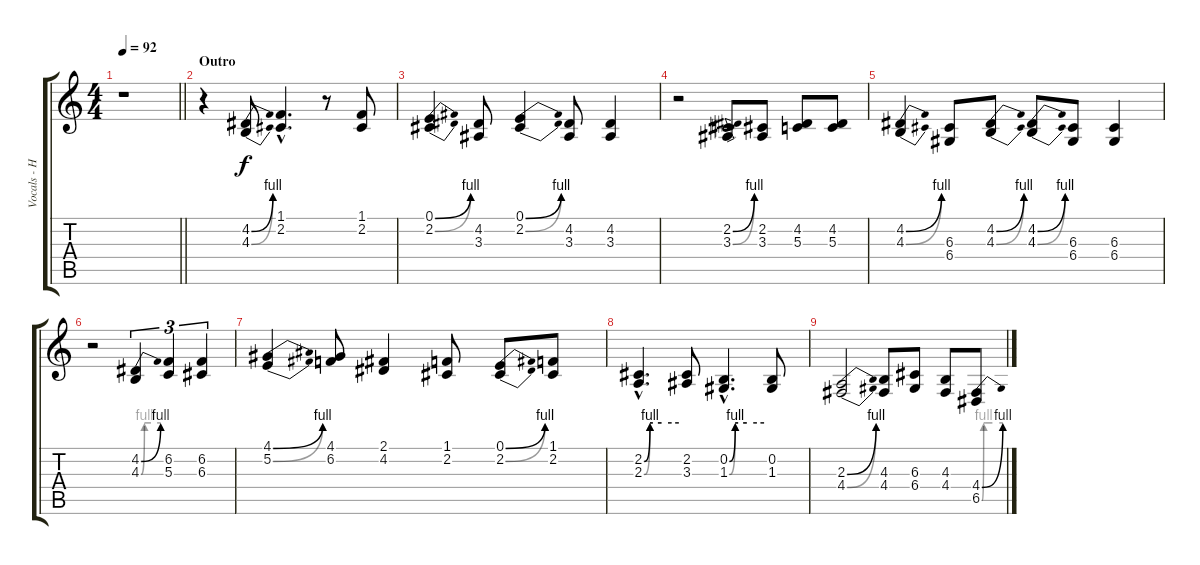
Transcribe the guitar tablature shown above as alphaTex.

\track ("Vocals - Hatfield + Medley" "Vocals - H") {instrument altosax}
\staff {score tabs}
\tuning (E4 B3 G3 D3 A2 E2) {hide}
\ts (4 4)
\tempo 92
\clef g2
\barLineRight lightlight
\ks c
r.1{dy f} |
\section ("" "Outro")
r.4 (4.2{be (bend 0 0 60 4)} 4.3{be (bend 0 0 60 4)}).8 (1.1{hac} 2.2{hac}).4{d} r.8 (1.1 2.2).8 |
(0.1{be (bend 0 0 60 4)} 2.2{be (bend 0 0 60 4)}).4 (4.2 3.3).8 (0.1{be (bend 0 0 60 4)} 2.2{be (bend 0 0 60 4)}).4 (4.2 3.3).8 (4.2 3.3).4 |
r.2 (2.2{be (bend 0 0 60 4)} 3.3{be (bend 0 0 60 4)}).8 (2.2 3.3).8 (4.2 5.3).8 (4.2 5.3).8 |
(4.2{be (bend 0 0 60 4)} 4.3{be (bend 0 0 60 4)}).4 (6.3 6.4).8 (4.2{be (bend 0 0 60 4)} 4.3{be (bend 0 0 60 4)}).8 (4.2{be (bend 0 0 60 4)} 4.3{be (bend 0 0 60 4)}).8 (6.3 6.4).8 (6.3 6.4).4 |
r.2{volume 0} (4.2{be (bend 0 0 60 4)} 4.3{be (custom 0 0 10 4 15 4 30 4 60 4)}).4{tu (3 2)} (6.2 5.3).4{tu (3 2)} (6.2 6.3).4{tu (3 2)} |
(4.1{be (bend 0 0 60 4)} 5.2{be (bend 0 0 60 4)}).4 (4.1 6.2).8 (2.1 4.2).4 (1.1 2.2).8 (0.1{be (bend 0 0 60 4)} 2.2{be (bend 0 0 60 4)}).8 (1.1 2.2).8 |
(2.2{be (custom 0 0 10 4 15 4 30 4 60 4) hac} 2.3{be (custom 0 0 10 4 15 4 30 4 60 4) hac}).4{d} (2.2 3.3).8 (0.2{be (custom 0 0 10 4 15 4 30 4 60 4) hac} 1.3{be (custom 0 0 10 4 15 4 30 4 60 4) hac}).4{d} (0.2 1.3).8 |
(2.3{be (bend 0 0 60 4)} 4.4{be (bend 0 0 60 4)}).2 (4.3 4.4).8 (6.3 6.4).8 (4.3 4.4).8 (4.4{be (bend 0 0 60 4)} 6.5{be (custom 0 0 5 4 10 4 30 4 60 4)}).8
